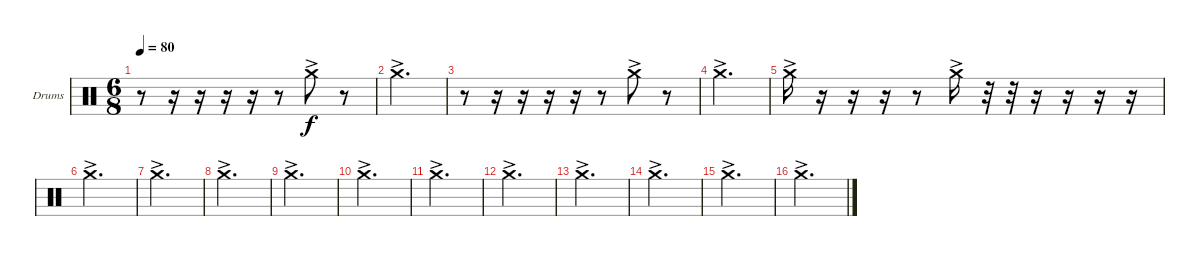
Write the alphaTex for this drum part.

\defaultSystemsLayout 4
\bracketExtendMode groupsimilarinstruments
\firstSystemTrackNameOrientation horizontal
\otherSystemsTrackNameOrientation horizontal
\track ("Right crash" "Drums") {instrument percussion}
\staff {score}
\articulation defaults
\ts (6 8)
\tempo 80
\clef neutral
\scale
0.333333
\ks c
r.8{dy f} r.16 r.16 r.16 r.16 r.8 "Crash medium (hit)"{ac}.8 r.8 |
\scale
0.333333 "Crash medium (hit)"{ac}.2{d} |
\scale
0.333333 r.8 r.16 r.16 r.16 r.16 r.8 "Crash medium (hit)"{ac}.8 r.8 |
\scale
0.333333 "Crash medium (hit)"{ac}.2{d} |
\scale
0.333333 "Crash medium (hit)"{ac}.16 r.16 r.16 r.16 r.8 "Crash medium (hit)"{ac}.16 r.32 r.32 r.16 r.16 r.16 r.16 |
\scale
0.333333 "Crash medium (hit)"{ac}.2{d} |
\scale
0.333333 "Crash medium (hit)"{ac}.2{d} |
\scale
0.333333 "Crash medium (hit)"{ac}.2{d} |
\scale
0.333333 "Crash medium (hit)"{ac}.2{d} |
\scale
0.333333 "Crash medium (hit)"{ac}.2{d} |
\scale
0.333333 "Crash medium (hit)"{ac}.2{d} |
\scale
0.333333 "Crash medium (hit)"{ac}.2{d} |
\scale
0.333333 "Crash medium (hit)"{ac}.2{d} |
\scale
0.333333 "Crash medium (hit)"{ac}.2{d} |
\scale
0.333333 "Crash medium (hit)"{ac}.2{d} |
\scale
0.333333 "Crash medium (hit)"{ac}.2{d}
